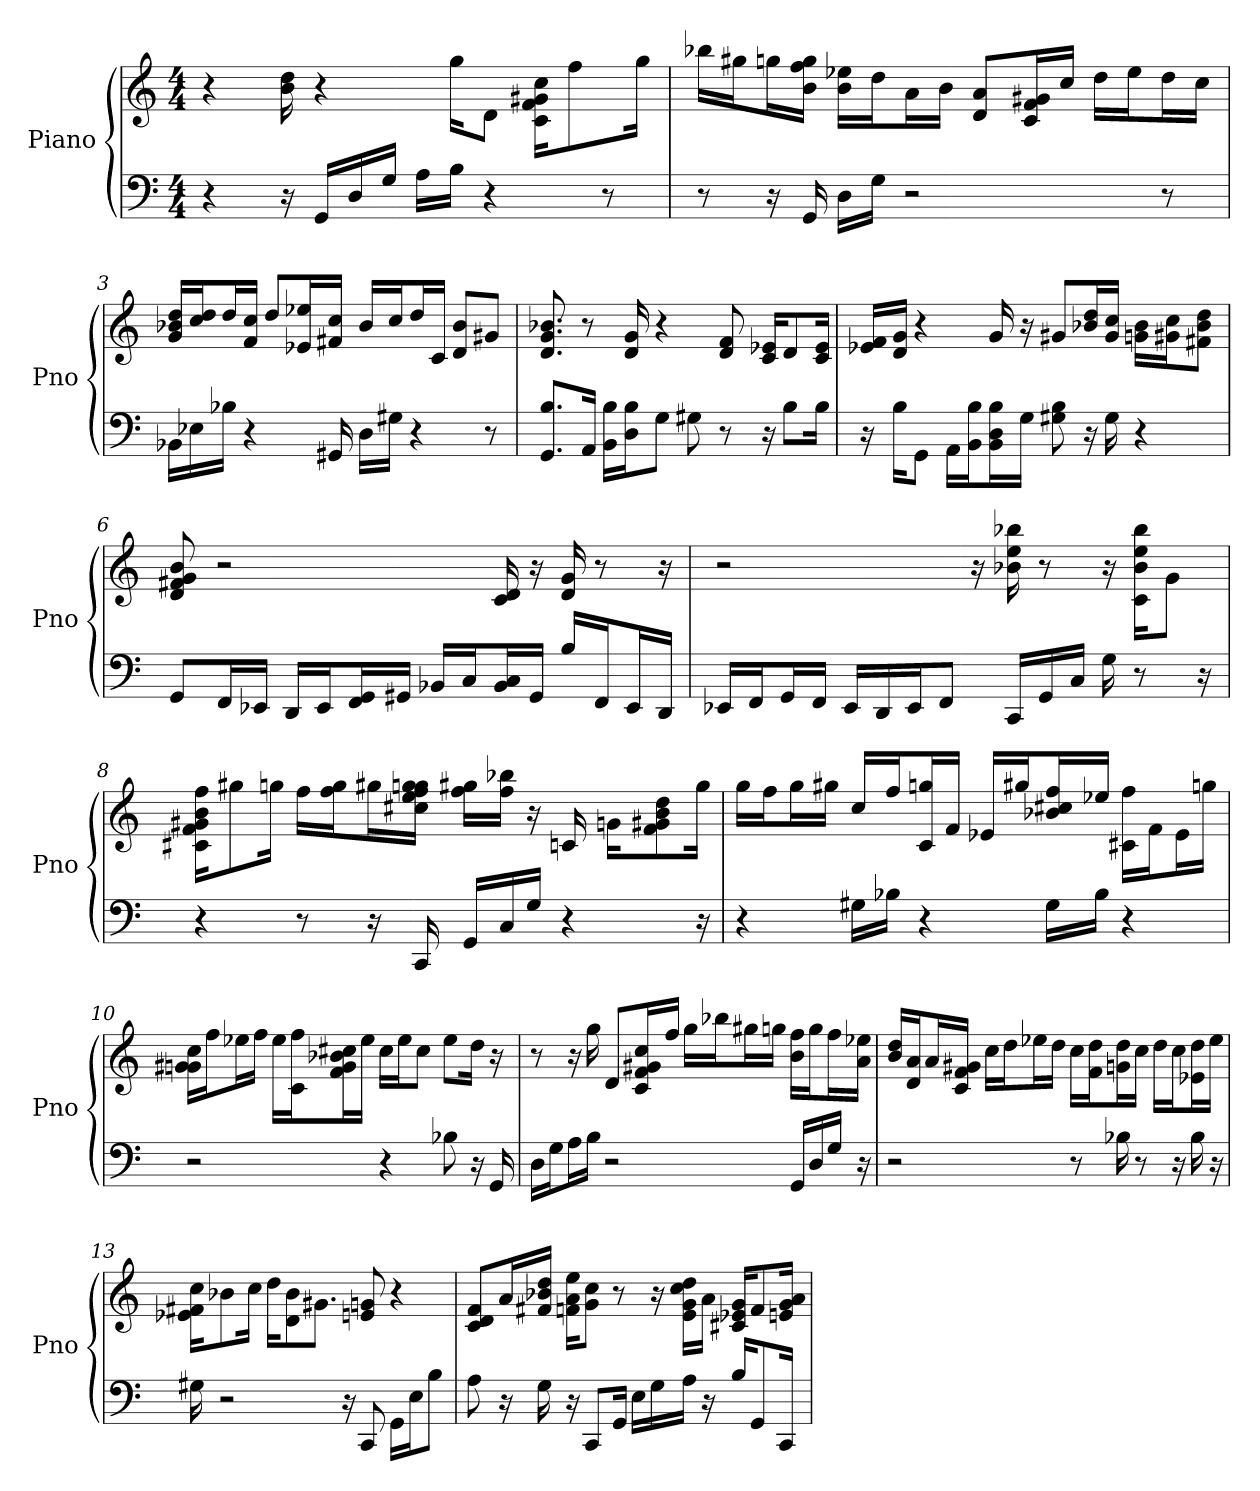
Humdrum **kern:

**kern	**kern
*part1	*part1
*staff2	*staff1
*I"Piano	*
*I'Pno	*
*clefF4	*clefG2
*k[]	*k[]
*C:	*C:
*M4/4	*M4/4
*MM67	*MM67
=1	=1
4r	4r
16r	16b 16dd
16GG/LL	4r
16D/	.
16G/JJ	.
16A\LL	.
16B\JJ	16gg\KL
4r	8d\J
.	16cc\ 16c\ 16f\ 16g#\KL
.	8ff\
8r	.
.	16gg\Jk
=2	=2
8r	16bb-\LL
.	16gg#\J
16r	16gg\L
16GG	16ff\ 16gg\ 16b\JJ
16D\LL	16b\ 16ee-\LL
16G\JJ	16dd\J
2r	16a\L
.	16b\JJ
.	8d/ 8a/L
.	16g#/ 16f/ 16c/L
.	16cc/JJ
.	16dd\LL
.	16ee-\J
8r	16dd\L
.	16cc\JJ
=3	=3
16BB-\LL	16g/ 16b-/ 16dd/LL
16E-\	16dd/ 16cc/J
16B-\JJ	16dd/L
4r	16cc/ 16f/JJ
.	8dd/L
.	16e-/ 16ee-/L
16GG#	16cc/ 16f#/JJ
16D\LL	16b-/LL
16G#\JJ	16cc/J
4r	16dd/L
.	16c/JJ
.	8b-/ 8d/L
8r	8g#/J
=4	=4
8.GG/ 8.B/L	8.b- 8.d 8.g
16AA/Jk	8r
16BB\ 16B\LL	.
16B\ 16D\J	16g 16d
8G\J	4r
8G#	.
8r	8d 8f
16r	16c/ 16e-/KL
8B\L	8d/
16B\Jk	16e-/ 16c/Jk
=5	=5
16r	16f/ 16e-/LL
16B\KL	16g/ 16d/JJ
8GG\J	4r
16AA\LL	.
16BB\ 16B\J	.
16BB\ 16B\ 16D\L	16g
16G\JJ	16r
8B 8G#	8g#/L
16r	16b-/ 16dd/L
16G#	16cc/ 16g#/JJ
4r	16b-\ 16g\LL
.	16cc\ 16g#\J
.	8dd\ 8f#\ 8b-\J
=6	=6
8GG/L	8b 8f# 8g 8d
16FF/L	2r
16EE-/JJ	.
16DD/LL	.
16EE-/J	.
16FF/ 16GG/L	.
16GG#/JJ	.
16BB-/LL	.
16C/J	.
16C/ 16BB-/L	16d 16c
16GG#/JJ	16r
16B/LL	16g 16d
16FF/J	8r
16EE-/L	.
16DD/JJ	16r
=7	=7
16EE-/LL	2r
16FF/J	.
16GG/L	.
16FF/JJ	.
16EE-/LL	.
16DD/J	.
16EE-/K	.
8FF/J	.
.	16r
16CC/LL	16ee 16bb- 16b-
16GG/	8r
16C/JJ	.
16G	16r
8r	16ee\ 16bb-\ 16c\ 16b-\KL
.	8g\J
16r	.
=8	=8
4r	16g#\ 16ff\ 16b\ 16f\ 16c#\KL
.	8gg#\
.	16gg\Jk
8r	16ff\LL
.	16gg\ 16ff\J
16r	16gg#\L
16CC	16ff\ 16gg#\ 16ee\ 16cc#\ 16gg\JJ
16GG/LL	16ff\ 16gg#\LL
16C/	16ff\ 16bb-\JJ
16G/JJ	16r
4r	16c
.	16g\KL
.	8b\ 8g#\ 8dd\ 8f\
16r	16gg#\Jk
=9	=9
4r	16gg\LL
.	16ff\J
.	16gg\L
.	16gg#\JJ
16G#\LL	16cc/LL
16B-\JJ	16ff/J
4r	16gg/ 16c/L
.	16f/JJ
.	16e-/LL
.	16gg#/J
16G#\LL	16ff/ 16b-/ 16cc#/L
16B-\JJ	16ee-/JJ
4r	16ff\ 16c#\LL
.	16f\J
.	16e-\L
.	16gg\JJ
=10	=10
2r	16cc\ 16g#\ 16g\LL
.	16ff\J
.	16ee-\L
.	16ff\JJ
.	16ee-\LL
.	16ff\ 16c\J
.	16cc#\ 16g\ 16f\ 16b-\L
.	16ee-\JJ
4r	16cc#\LL
.	16ee-\J
.	8cc#\J
8B-	8ee-\L
16r	16dd\Jk
16GG	16r
=11	=11
16D\LL	8r
16G\J	.
16A\L	16r
16B\JJ	16gg
2r	8d/L
.	16c/ 16g#/ 16cc/ 16f/L
.	16ff/JJ
.	16gg\LL
.	16bb-\J
.	16gg#\L
.	16gg\JJ
16GG/LL	16ff\ 16b\LL
16D/	16gg\J
16G/JJ	16ff\L
16r	16ee-\ 16a\JJ
=12	=12
2r	16dd/ 16b/LL
.	16d/ 16a/J
.	16a/L
.	16g#/ 16f/ 16c/JJ
.	16cc\LL
.	16dd\J
.	16ee-\L
.	16dd\JJ
8r	16cc\LL
.	16f\ 16dd\J
16B-	16g\ 16dd\L
8r	16cc\JJ
.	16dd\LL
16r	16cc\J
16B-	16e-\ 16dd\L
16r	16ee-\JJ
=13	=13
16G#	16cc\ 16e-\ 16f#\KL
2r	8b-\
.	16cc\Jk
.	16dd\KL
.	8d\ 8b-\
.	8.g#\J
16r	.
8CC	8g 8e
16GG\LL	4r
16E\J	.
8B\J	.
=14	=14
8A	8f/ 8d/ 8c/L
16r	16a/L
16G	16dd/ 16f#/ 16b-/JJ
16r	16ee\ 16f\ 16a\KL
8CC/L	8cc\ 8g\J
16GG/Jk	8r
16E\LL	.
16G\	16r
16A\JJ	16dd\ 16cc\ 16e\ 16g\LL
16r	16a\JJ
16B/KL	16g/ 16c#/ 16e-/KL
8GG/	8f/
16CC/Jk	16a/ 16e/ 16g/Jk
=	=
*-	*-
